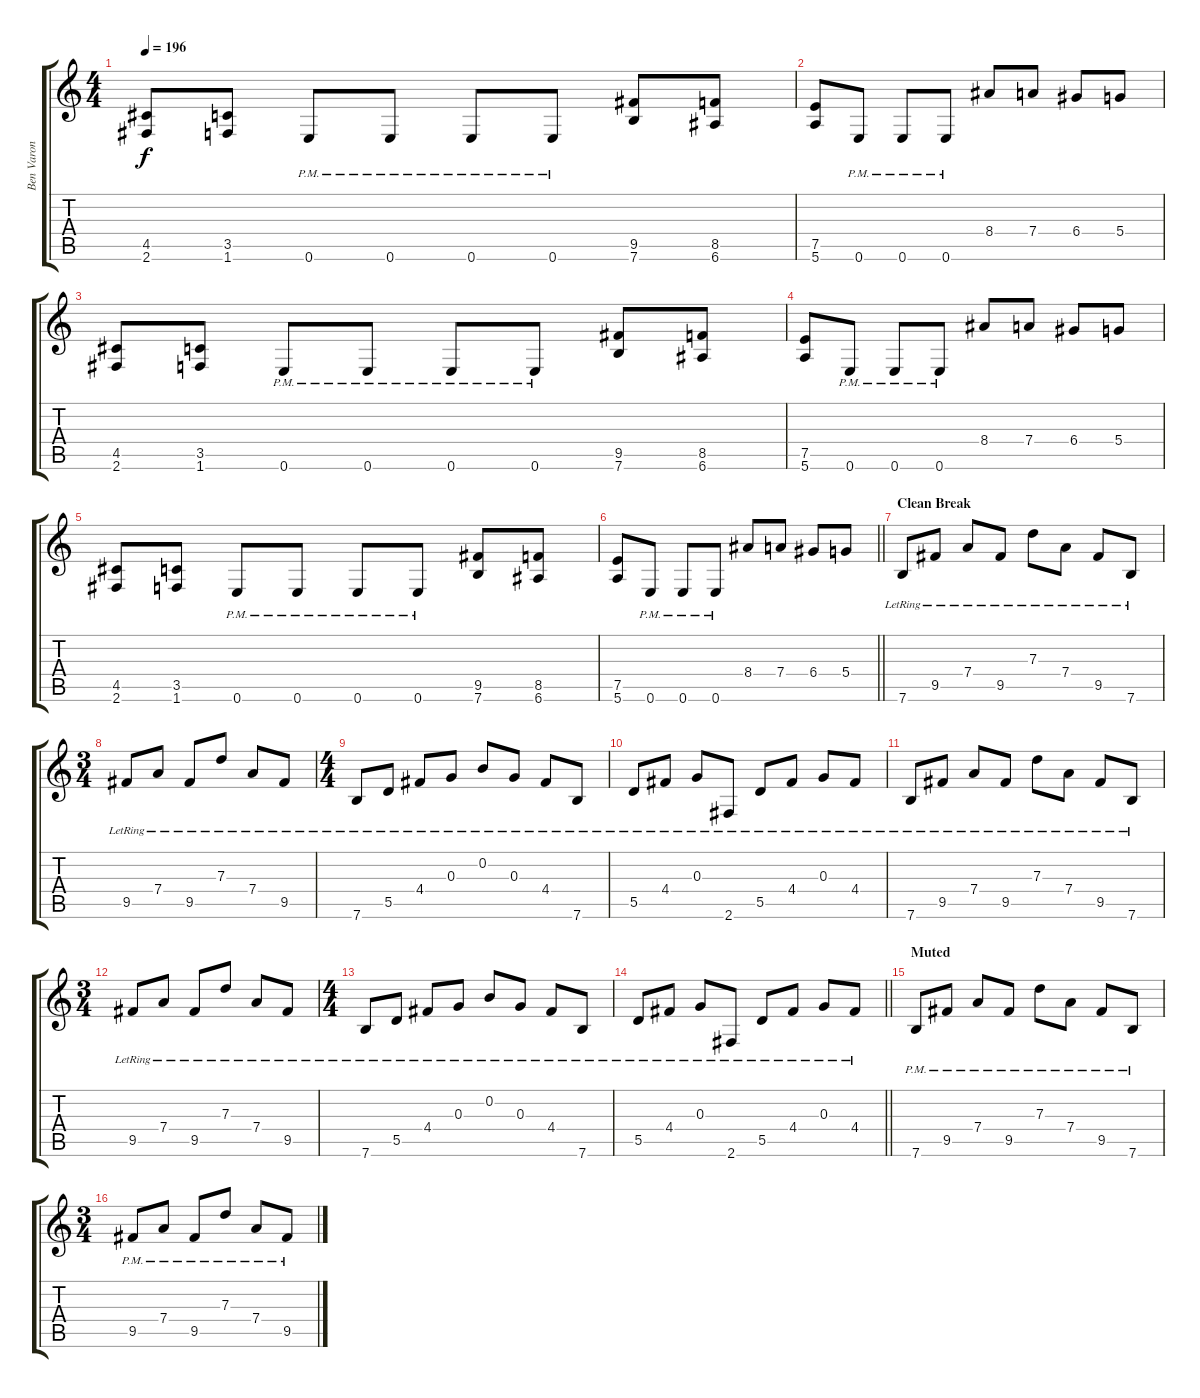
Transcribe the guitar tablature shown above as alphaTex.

\track ("Ben Varon" "Ben Varon") {instrument distortionguitar}
\staff {score tabs}
\tuning (E4 B3 G3 D3 A2 E2) {hide}
\ts (4 4)
\tempo 196
\clef g2
\ks c
(4.5 2.6).8{dy f} (3.5 1.6).8 0.6{pm}.8 0.6{pm}.8 0.6{pm}.8 0.6{pm}.8 (9.5 7.6).8 (8.5 6.6).8 |
(7.5 5.6).8 0.6{pm}.8 0.6{pm}.8 0.6{pm}.8 8.4.8 7.4.8 6.4.8 5.4.8 |
(4.5 2.6).8 (3.5 1.6).8 0.6{pm}.8 0.6{pm}.8 0.6{pm}.8 0.6{pm}.8 (9.5 7.6).8 (8.5 6.6).8 |
(7.5 5.6).8 0.6{pm}.8 0.6{pm}.8 0.6{pm}.8 8.4.8 7.4.8 6.4.8 5.4.8 |
(4.5 2.6).8 (3.5 1.6).8 0.6{pm}.8 0.6{pm}.8 0.6{pm}.8 0.6{pm}.8 (9.5 7.6).8 (8.5 6.6).8 |
\barLineRight lightlight
(7.5 5.6).8 0.6{pm}.8 0.6{pm}.8 0.6{pm}.8 8.4.8 7.4.8 6.4.8 5.4.8 |
\section ("" "Clean Break")
7.6{lr}.8{volume 10 instrument electricguitarclean} 9.5{lr}.8 7.4{lr}.8 9.5{lr}.8 7.3{lr}.8 7.4{lr}.8 9.5{lr}.8 7.6{lr}.8 |
\ts (3 4)
9.5{lr}.8 7.4{lr}.8 9.5{lr}.8 7.3{lr}.8 7.4{lr}.8 9.5{lr}.8 |
\ts (4 4)
7.6{lr}.8 5.5{lr}.8 4.4{lr}.8 0.3{lr}.8 0.2{lr}.8 0.3{lr}.8 4.4{lr}.8 7.6{lr}.8 |
5.5{lr}.8 4.4{lr}.8 0.3{lr}.8 2.6{lr}.8 5.5{lr}.8 4.4{lr}.8 0.3{lr}.8 4.4{lr}.8 |
7.6{lr}.8 9.5{lr}.8 7.4{lr}.8 9.5{lr}.8 7.3{lr}.8 7.4{lr}.8 9.5{lr}.8 7.6{lr}.8 |
\ts (3 4)
9.5{lr}.8 7.4{lr}.8 9.5{lr}.8 7.3{lr}.8 7.4{lr}.8 9.5{lr}.8 |
\ts (4 4)
7.6{lr}.8 5.5{lr}.8 4.4{lr}.8 0.3{lr}.8 0.2{lr}.8 0.3{lr}.8 4.4{lr}.8 7.6{lr}.8 |
\barLineRight lightlight
5.5{lr}.8 4.4{lr}.8 0.3{lr}.8 2.6{lr}.8 5.5{lr}.8 4.4{lr}.8 0.3{lr}.8 4.4{lr}.8 |
\section ("" "Muted")
7.6{pm}.8{volume 13 instrument distortionguitar} 9.5{pm}.8 7.4{pm}.8 9.5{pm}.8 7.3{pm}.8 7.4{pm}.8 9.5{pm}.8 7.6{pm}.8 |
\ts (3 4)
9.5{pm}.8 7.4{pm}.8 9.5{pm}.8 7.3{pm}.8 7.4{pm}.8 9.5{pm}.8
